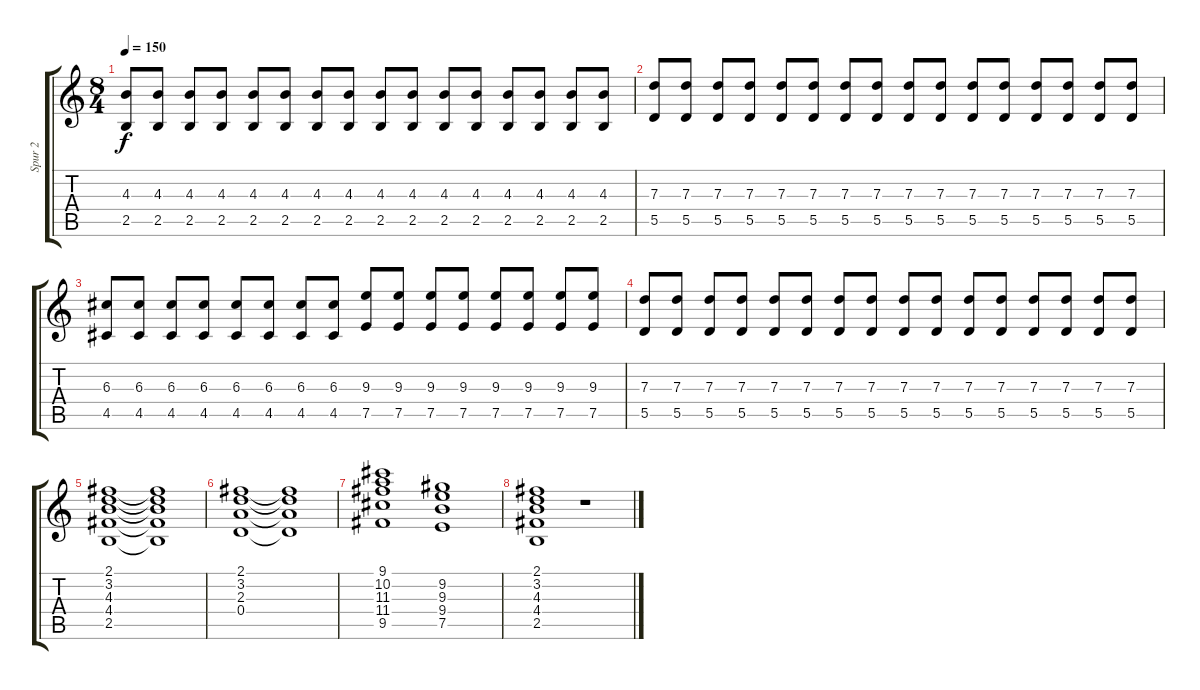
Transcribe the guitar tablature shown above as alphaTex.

\track ("Spur 2" "Spur 2") {instrument overdrivenguitar}
\staff {score tabs}
\tuning (E4 B3 G3 D3 A2 E2) {hide}
\ts (8 4)
\tempo 150
\clef g2
\ks c
(4.3 2.5).8{dy f} (4.3 2.5).8 (4.3 2.5).8 (4.3 2.5).8 (4.3 2.5).8 (4.3 2.5).8 (4.3 2.5).8 (4.3 2.5).8 (4.3 2.5).8 (4.3 2.5).8 (4.3 2.5).8 (4.3 2.5).8 (4.3 2.5).8 (4.3 2.5).8 (4.3 2.5).8 (4.3 2.5).8 |
(7.3 5.5).8 (7.3 5.5).8 (7.3 5.5).8 (7.3 5.5).8 (7.3 5.5).8 (7.3 5.5).8 (7.3 5.5).8 (7.3 5.5).8 (7.3 5.5).8 (7.3 5.5).8 (7.3 5.5).8 (7.3 5.5).8 (7.3 5.5).8 (7.3 5.5).8 (7.3 5.5).8 (7.3 5.5).8 |
(6.3 4.5).8 (6.3 4.5).8 (6.3 4.5).8 (6.3 4.5).8 (6.3 4.5).8 (6.3 4.5).8 (6.3 4.5).8 (6.3 4.5).8 (9.3 7.5).8 (9.3 7.5).8 (9.3 7.5).8 (9.3 7.5).8 (9.3 7.5).8 (9.3 7.5).8 (9.3 7.5).8 (9.3 7.5).8 |
(7.3 5.5).8 (7.3 5.5).8 (7.3 5.5).8 (7.3 5.5).8 (7.3 5.5).8 (7.3 5.5).8 (7.3 5.5).8 (7.3 5.5).8 (7.3 5.5).8 (7.3 5.5).8 (7.3 5.5).8 (7.3 5.5).8 (7.3 5.5).8 (7.3 5.5).8 (7.3 5.5).8 (7.3 5.5).8 |
(2.1 3.2 4.3 4.4 2.5).1 (2.1{t} 3.2{t} 4.3{t} 4.4{t} 2.5{t}).1 |
(2.1 3.2 2.3 0.4).1 (2.1{t} 3.2{t} 2.3{t} 0.4{t}).1 |
(9.1 10.2 11.3 11.4 9.5).1 (9.2 9.3 9.4 7.5).1 |
(2.1 3.2 4.3 4.4 2.5).1 r.1
